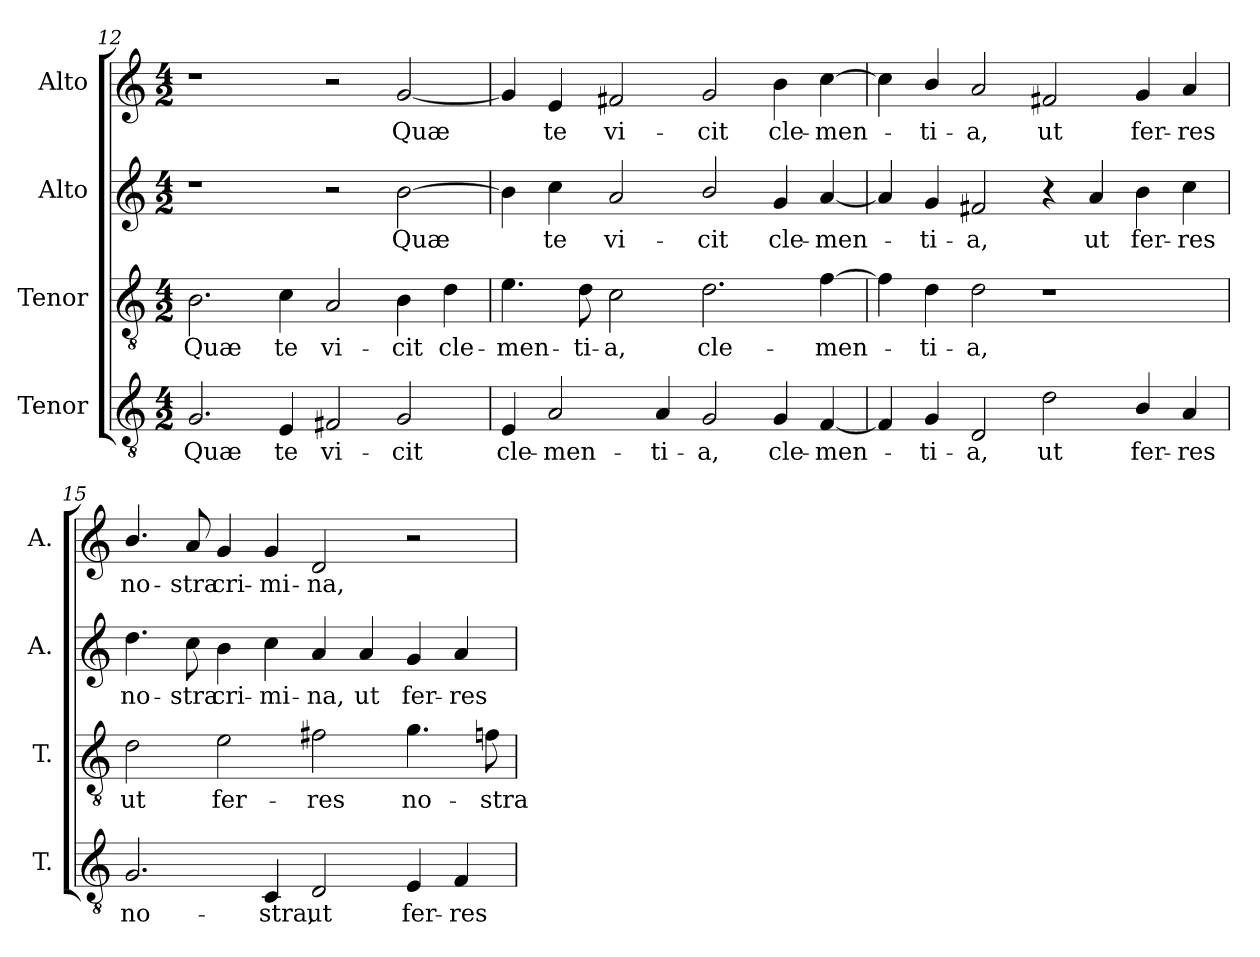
**kern	**text	**kern	**text	**kern	**text	**kern	**text
*part4	*part4	*part3	*part3	*part2	*part2	*part1	*part1
*staff4	*staff4	*staff3	*staff3	*staff2	*staff2	*staff1	*staff1
*I"Tenor	*	*I"Tenor	*	*I"Alto	*	*I"Alto	*
*I'T.	*	*I'T.	*	*I'A.	*	*I'A.	*
!!LO:PB:g=z
*clefGv2	*	*clefGv2	*	*clefG2	*	*clefG2	*
*ITrd7c12	*	*ITrd7c12	*	*	*	*	*
*k[]	*	*k[]	*	*k[]	*	*k[]	*
*C:	*	*C:	*	*C:	*	*C:	*
*M4/2	*	*M4/2	*	*M4/2	*	*M4/2	*
=12	=12	=12	=12	=12	=12	=12	=12
!	!LO:LY:b:color=#000000	!	!	!	!	!	!
!	!	!	!LO:LY:b:color=#000000	!	!	!	!
2.GGi/	Quæ	2.BBi\	Quæ	1r	.	1r	.
!	!LO:LY:b:color=#000000	!	!	!	!	!	!
!	!	!	!LO:LY:b:color=#000000	!	!	!	!
4EEi/	te	4Ci\	te	.	.	.	.
!	!LO:LY:b:color=#000000	!	!	!	!	!	!
!	!	!	!LO:LY:b:color=#000000	!	!	!	!
2FF#Xi/	vi-	2AAi/	vi-	2r	.	2r	.
!	!LO:LY:b:color=#000000	!	!	!	!	!	!
!	!	!	!LO:LY:b:color=#000000	!	!	!	!
!	!	!	!	!	!LO:LY:b:color=#000000	!	!
!	!	!	!	!	!	!	!LO:LY:b:color=#000000
2GGi/	-cit	4BBi\	-cit	[2bi\	Quæ	[2gi/	Quæ
!	!	!	!LO:LY:b:color=#000000	!	!	!	!
.	.	4Di\	cle-	.	.	.	.
=13	=13	=13	=13	=13	=13	=13	=13
!	!LO:LY:b:color=#000000	!	!	!	!	!	!
!	!	!	!LO:LY:b:color=#000000	!	!	!	!
4EEi/	cle-	4.Ei\	-men-	4bi\]	.	4gi/]	.
!	!LO:LY:b:color=#000000	!	!	!	!	!	!
!	!	!	!	!	!LO:LY:b:color=#000000	!	!
!	!	!	!	!	!	!	!LO:LY:b:color=#000000
2AAi/	-men-	.	.	4cci\	te	4ei/	te
!	!	!	!LO:LY:b:color=#000000	!	!	!	!
.	.	8Di\	-ti-	.	.	.	.
!	!	!	!LO:LY:b:color=#000000	!	!	!	!
!	!	!	!	!	!LO:LY:b:color=#000000	!	!
!	!	!	!	!	!	!	!LO:LY:b:color=#000000
.	.	2Ci\	-a,	2ai/	vi-	2f#Xi/	vi-
!	!LO:LY:b:color=#000000	!	!	!	!	!	!
4AAi/	-ti-	.	.	.	.	.	.
!	!LO:LY:b:color=#000000	!	!	!	!	!	!
!	!	!	!LO:LY:b:color=#000000	!	!	!	!
!	!	!	!	!	!LO:LY:b:color=#000000	!	!
!	!	!	!	!	!	!	!LO:LY:b:color=#000000
2GGi/	-a,	2.Di\	cle-	2bi/	-cit	2gi/	-cit
!	!LO:LY:b:color=#000000	!	!	!	!	!	!
!	!	!	!	!	!LO:LY:b:color=#000000	!	!
!	!	!	!	!	!	!	!LO:LY:b:color=#000000
4GGi/	cle-	.	.	4gi/	cle-	4bi\	cle-
!	!LO:LY:b:color=#000000	!	!	!	!	!	!
!	!	!	!LO:LY:b:color=#000000	!	!	!	!
!	!	!	!	!	!LO:LY:b:color=#000000	!	!
!	!	!	!	!	!	!	!LO:LY:b:color=#000000
[4FFi/	-men-	[4Fi\	-men-	[4ai/	-men-	[4cci\	-men-
=14	=14	=14	=14	=14	=14	=14	=14
4FFi/]	.	4Fi\]	.	4ai/]	.	4cci\]	.
!	!LO:LY:b:color=#000000	!	!	!	!	!	!
!	!	!	!LO:LY:b:color=#000000	!	!	!	!
!	!	!	!	!	!LO:LY:b:color=#000000	!	!
!	!	!	!	!	!	!	!LO:LY:b:color=#000000
4GGi/	-ti-	4Di\	-ti-	4gi/	-ti-	4bi/	-ti-
!	!LO:LY:b:color=#000000	!	!	!	!	!	!
!	!	!	!LO:LY:b:color=#000000	!	!	!	!
!	!	!	!	!	!LO:LY:b:color=#000000	!	!
!	!	!	!	!	!	!	!LO:LY:b:color=#000000
2DDi/	-a,	2Di\	-a,	2f#Xi/	-a,	2ai/	-a,
!	!LO:LY:b:color=#000000	!	!	!	!	!	!
!	!	!	!	!	!	!	!LO:LY:b:color=#000000
2Di\	ut	1r	.	4r	.	2f#Xi/	ut
!	!	!	!	!	!LO:LY:b:color=#000000	!	!
.	.	.	.	4ai/	ut	.	.
!	!LO:LY:b:color=#000000	!	!	!	!	!	!
!	!	!	!	!	!LO:LY:b:color=#000000	!	!
!	!	!	!	!	!	!	!LO:LY:b:color=#000000
4BBi/	fer-	.	.	4bi\	fer-	4gi/	fer-
!	!LO:LY:b:color=#000000	!	!	!	!	!	!
!	!	!	!	!	!LO:LY:b:color=#000000	!	!
!	!	!	!	!	!	!	!LO:LY:b:color=#000000
4AAi/	-res	.	.	4cci\	-res	4ai/	-res
!!LO:LB:g=z
=15	=15	=15	=15	=15	=15	=15	=15
!	!LO:LY:b:color=#000000	!	!	!	!	!	!
!	!	!	!LO:LY:b:color=#000000	!	!	!	!
!	!	!	!	!	!LO:LY:b:color=#000000	!	!
!	!	!	!	!	!	!	!LO:LY:b:color=#000000
2.GGi/	no-	2Di\	ut	4.ddi\	no-	4.bi/	no-
!	!	!	!	!	!LO:LY:b:color=#000000	!	!
!	!	!	!	!	!	!	!LO:LY:b:color=#000000
.	.	.	.	8cci\	-stra	8ai/	-stra
!	!	!	!LO:LY:b:color=#000000	!	!	!	!
!	!	!	!	!	!LO:LY:b:color=#000000	!	!
!	!	!	!	!	!	!	!LO:LY:b:color=#000000
.	.	2Ei\	fer-	4bi\	cri-	4gi/	cri-
!	!LO:LY:b:color=#000000	!	!	!	!	!	!
!	!	!	!	!	!LO:LY:b:color=#000000	!	!
!	!	!	!	!	!	!	!LO:LY:b:color=#000000
4CCi/	-stra,	.	.	4cci\	-mi-	4gi/	-mi-
!	!LO:LY:b:color=#000000	!	!	!	!	!	!
!	!	!	!LO:LY:b:color=#000000	!	!	!	!
!	!	!	!	!	!LO:LY:b:color=#000000	!	!
!	!	!	!	!	!	!	!LO:LY:b:color=#000000
2DDi/	ut	2F#Xi\	-res	4ai/	-na,	2di/	-na,
!	!	!	!	!	!LO:LY:b:color=#000000	!	!
.	.	.	.	4ai/	ut	.	.
!	!LO:LY:b:color=#000000	!	!	!	!	!	!
!	!	!	!LO:LY:b:color=#000000	!	!	!	!
!	!	!	!	!	!LO:LY:b:color=#000000	!	!
4EEi/	fer-	4.Gi\	no-	4gi/	fer-	2r	.
!	!LO:LY:b:color=#000000	!	!	!	!	!	!
!	!	!	!	!	!LO:LY:b:color=#000000	!	!
4FFi/	-res	.	.	4ai/	-res	.	.
!	!	!	!LO:LY:b:color=#000000	!	!	!	!
.	.	8Fni\	-stra	.	.	.	.
=	=	=	=	=	=	=	=
*-	*-	*-	*-	*-	*-	*-	*-
